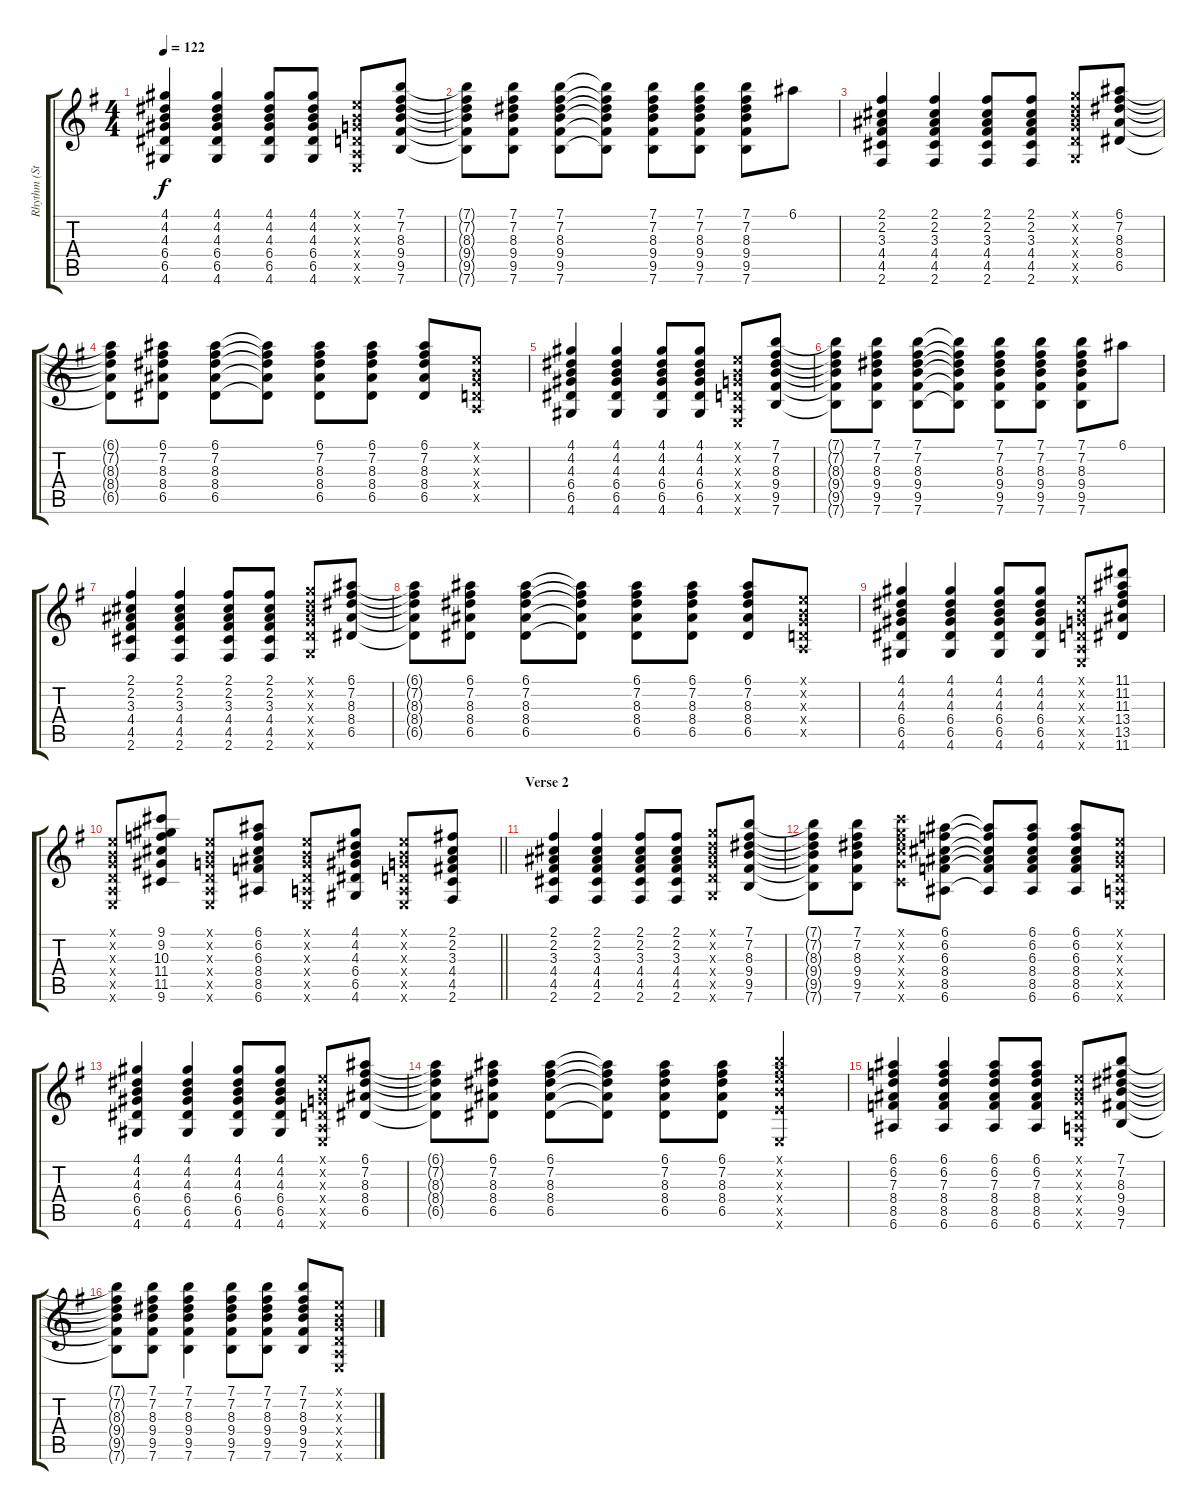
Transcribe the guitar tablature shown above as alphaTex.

\track ("Rhythm (Standard)" "Rhythm (St") {mute instrument acousticguitarsteel}
\staff {score tabs}
\tuning (E4 B3 G3 D3 A2 E2) {hide}
\ts (4 4)
\tempo 122
\clef g2
\ks eminor
(4.1 4.2 4.3 6.4 6.5 4.6).4{dy f} (4.1 4.2 4.3 6.4 6.5 4.6).4 (4.1 4.2 4.3 6.4 6.5 4.6).8 (4.1 4.2 4.3 6.4 6.5 4.6).8 (0.1{x} 0.2{x} 0.3{x} 0.4{x} 0.5{x} 0.6{x}).8 (7.1 7.2 8.3 9.4 9.5 7.6).8 |
(7.1{t} 7.2{t} 8.3{t} 9.4{t} 9.5{t} 7.6{t}).8 (7.1 7.2 8.3 9.4 9.5 7.6).8 (7.1 7.2 8.3 9.4 9.5 7.6).8 (7.1{t} 7.2{t} 8.3{t} 9.4{t} 9.5{t} 7.6{t}).8 (7.1 7.2 8.3 9.4 9.5 7.6).8 (7.1 7.2 8.3 9.4 9.5 7.6).8 (7.1 7.2 8.3 9.4 9.5 7.6).8 6.1.8 |
(2.1 2.2 3.3 4.4 4.5 2.6).4 (2.1 2.2 3.3 4.4 4.5 2.6).4 (2.1 2.2 3.3 4.4 4.5 2.6).8 (2.1 2.2 3.3 4.4 4.5 2.6).8 (3.1{x} 3.2{x} 4.3{x} 5.4{x} 5.5{x} 3.6{x}).8 (6.1 7.2 8.3 8.4 6.5).8 |
(6.1{t} 7.2{t} 8.3{t} 8.4{t} 6.5{t}).8 (6.1 7.2 8.3 8.4 6.5).8 (6.1 7.2 8.3 8.4 6.5).8 (6.1{t} 7.2{t} 8.3{t} 8.4{t} 6.5{t}).8 (6.1 7.2 8.3 8.4 6.5).8 (6.1 7.2 8.3 8.4 6.5).8 (6.1 7.2 8.3 8.4 6.5).8 (0.1{x} 0.2{x} 0.3{x} 0.4{x} 0.5{x}).8 |
(4.1 4.2 4.3 6.4 6.5 4.6).4 (4.1 4.2 4.3 6.4 6.5 4.6).4 (4.1 4.2 4.3 6.4 6.5 4.6).8 (4.1 4.2 4.3 6.4 6.5 4.6).8 (0.1{x} 0.2{x} 0.3{x} 0.4{x} 0.5{x} 0.6{x}).8 (7.1 7.2 8.3 9.4 9.5 7.6).8 |
(7.1{t} 7.2{t} 8.3{t} 9.4{t} 9.5{t} 7.6{t}).8 (7.1 7.2 8.3 9.4 9.5 7.6).8 (7.1 7.2 8.3 9.4 9.5 7.6).8 (7.1{t} 7.2{t} 8.3{t} 9.4{t} 9.5{t} 7.6{t}).8 (7.1 7.2 8.3 9.4 9.5 7.6).8 (7.1 7.2 8.3 9.4 9.5 7.6).8 (7.1 7.2 8.3 9.4 9.5 7.6).8 6.1.8 |
(2.1 2.2 3.3 4.4 4.5 2.6).4 (2.1 2.2 3.3 4.4 4.5 2.6).4 (2.1 2.2 3.3 4.4 4.5 2.6).8 (2.1 2.2 3.3 4.4 4.5 2.6).8 (3.1{x} 3.2{x} 4.3{x} 5.4{x} 5.5{x} 3.6{x}).8 (6.1 7.2 8.3 8.4 6.5).8 |
(6.1{t} 7.2{t} 8.3{t} 8.4{t} 6.5{t}).8 (6.1 7.2 8.3 8.4 6.5).8 (6.1 7.2 8.3 8.4 6.5).8 (6.1{t} 7.2{t} 8.3{t} 8.4{t} 6.5{t}).8 (6.1 7.2 8.3 8.4 6.5).8 (6.1 7.2 8.3 8.4 6.5).8 (6.1 7.2 8.3 8.4 6.5).8 (0.1{x} 0.2{x} 0.3{x} 0.4{x} 0.5{x}).8 |
(4.1 4.2 4.3 6.4 6.5 4.6).4 (4.1 4.2 4.3 6.4 6.5 4.6).4 (4.1 4.2 4.3 6.4 6.5 4.6).8 (4.1 4.2 4.3 6.4 6.5 4.6).8 (0.1{x} 0.2{x} 0.3{x} 0.4{x} 0.5{x} 0.6{x}).8 (11.1 11.2 11.3 13.4 13.5 11.6).8 |
\barLineRight lightlight
(0.1{x} 0.2{x} 0.3{x} 0.4{x} 0.5{x} 0.6{x}).8 (9.1 9.2 10.3 11.4 11.5 9.6).8 (0.1{x} 0.2{x} 0.3{x} 0.4{x} 0.5{x} 0.6{x}).8 (6.1 6.2 6.3 8.4 8.5 6.6).8 (0.1{x} 0.2{x} 0.3{x} 0.4{x} 0.5{x} 0.6{x}).8 (4.1 4.2 4.3 6.4 6.5 4.6).8 (0.1{x} 0.2{x} 0.3{x} 0.4{x} 0.5{x} 0.6{x}).8 (2.1 2.2 3.3 4.4 4.5 2.6).8 |
\section ("" "Verse 2")
(2.1 2.2 3.3 4.4 4.5 2.6).4 (2.1 2.2 3.3 4.4 4.5 2.6).4 (2.1 2.2 3.3 4.4 4.5 2.6).8 (2.1 2.2 3.3 4.4 4.5 2.6).8 (3.1{x} 3.2{x} 4.3{x} 5.4{x} 5.5{x} 3.6{x}).8 (7.1 7.2 8.3 9.4 9.5 7.6).8 |
(7.1{t} 7.2{t} 8.3{t} 9.4{t} 9.5{t} 7.6{t}).8 (7.1 7.2 8.3 9.4 9.5 7.6).8 (8.1{x} 8.2{x} 9.3{x} 10.4{x} 10.5{x} 8.6{x}).8 (6.1 6.2 6.3 8.4 8.5 6.6).8 (6.1{t} 6.2{t} 6.3{t} 8.4{t} 8.5{t} 6.6{t}).8 (6.1 6.2 6.3 8.4 8.5 6.6).8 (6.1 6.2 6.3 8.4 8.5 6.6).8 (0.1{x} 0.2{x} 0.3{x} 0.4{x} 0.5{x} 0.6{x}).8 |
(4.1 4.2 4.3 6.4 6.5 4.6).4 (4.1 4.2 4.3 6.4 6.5 4.6).4 (4.1 4.2 4.3 6.4 6.5 4.6).8 (4.1 4.2 4.3 6.4 6.5 4.6).8 (0.1{x} 0.2{x} 0.3{x} 0.4{x} 0.5{x} 0.6{x}).8 (6.1 7.2 8.3 8.4 6.5).8 |
(6.1{t} 7.2{t} 8.3{t} 8.4{t} 6.5{t}).8 (6.1 7.2 8.3 8.4 6.5).8 (6.1 7.2 8.3 8.4 6.5).8 (6.1{t} 7.2{t} 8.3{t} 8.4{t} 6.5{t}).8 (6.1 7.2 8.3 8.4 6.5).8 (6.1 7.2 8.3 8.4 6.5).8 (7.1{x} 8.2{x} 9.3{x} 9.4{x} 7.5{x} 0.6{x}).4 |
(6.1 6.2 7.3 8.4 8.5 6.6).4 (6.1 6.2 7.3 8.4 8.5 6.6).4 (6.1 6.2 7.3 8.4 8.5 6.6).8 (6.1 6.2 7.3 8.4 8.5 6.6).8 (0.1{x} 0.2{x} 0.3{x} 0.4{x} 0.5{x} 0.6{x}).8 (7.1 7.2 8.3 9.4 9.5 7.6).8 |
(7.1{t} 7.2{t} 8.3{t} 9.4{t} 9.5{t} 7.6{t}).8 (7.1 7.2 8.3 9.4 9.5 7.6).8 (7.1 7.2 8.3 9.4 9.5 7.6).4 (7.1 7.2 8.3 9.4 9.5 7.6).8 (7.1 7.2 8.3 9.4 9.5 7.6).8 (7.1 7.2 8.3 9.4 9.5 7.6).8 (0.1{x} 0.2{x} 0.3{x} 0.4{x} 0.5{x} 0.6{x}).8
